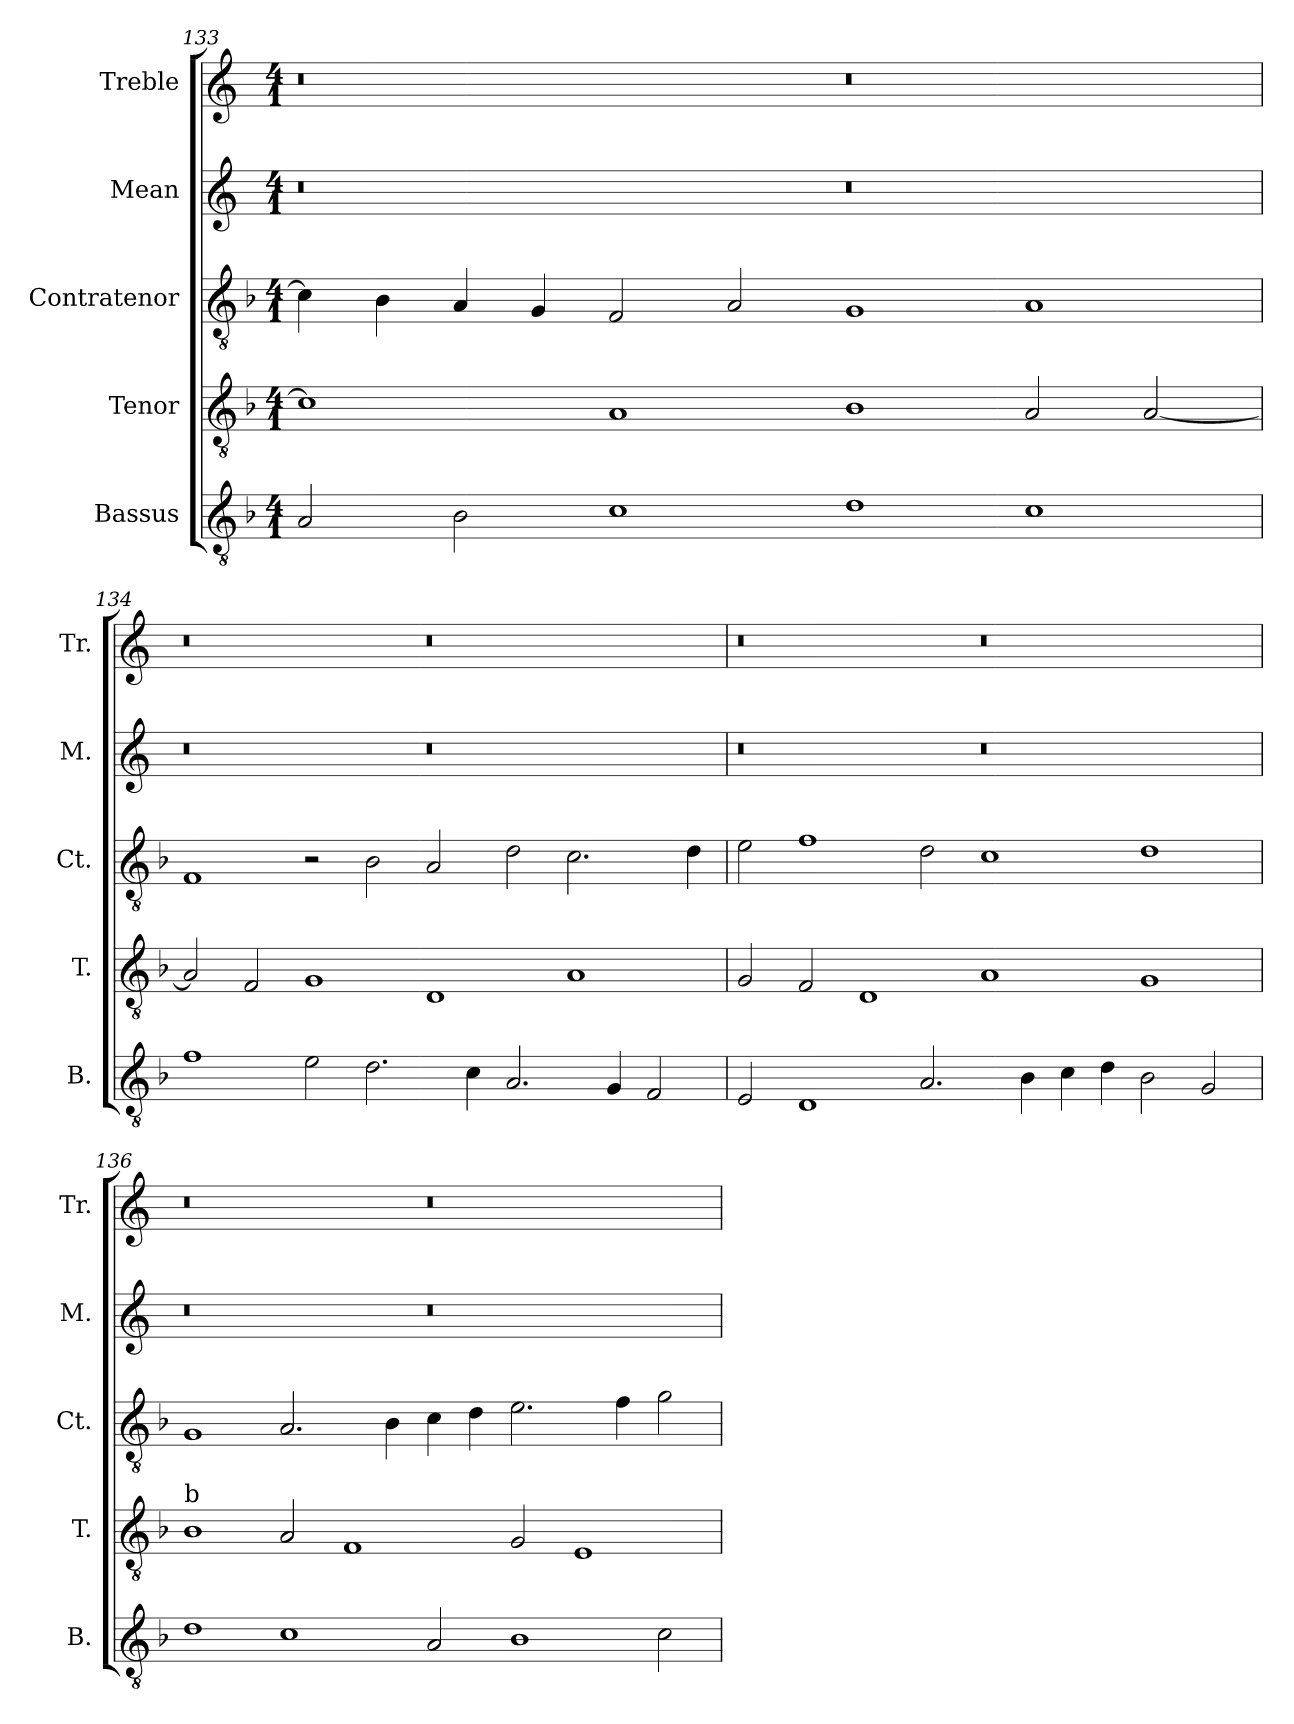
**kern	**kern	**kern	**kern	**kern
*part5	*part4	*part3	*part2	*part1
*staff5	*staff4	*staff3	*staff2	*staff1
*I"Bassus	*I"Tenor	*I"Contratenor	*I"Mean	*I"Treble
*I'B.	*I'T.	*I'Ct.	*I'M.	*I'Tr.
*clefGv2	*clefGv2	*clefGv2	*clefG2	*clefG2
*ITrd7c12	*ITrd7c12	*ITrd7c12	*	*
*k[b-]	*k[b-]	*k[b-]	*k[]	*k[]
*F:	*F:	*F:	*C:	*C:
*M4/1	*M4/1	*M4/1	*M4/1	*M4/1
=133	=133	=133	=133	=133
2AAi/	1Ci]	4Ci\]	0r	0r
.	.	4BB-i\	.	.
2BB-i\	.	4AAi/	.	.
.	.	4GGi/	.	.
1Ci	1AAi	2FFi/	.	.
.	.	2AAi/	.	.
1Di	1BB-i	1GGi	0r	0r
1Ci	2AAi/	1AAi	.	.
.	[<2AAi/	.	.	.
!!LO:LB:g=z
=134`	=134`	=134`	=134`	=134`
1Fi	2AAi/]	1FFi	0r	0r
.	2FFi/	.	.	.
2Ei\	1GGi	2r	.	.
2.Di\	.	2BB-i\	.	.
.	1DDi	2AAi/	0r	0r
4Ci\	.	.	.	.
2.AAi/	.	2Di\	.	.
.	1AAi	2.Ci\	.	.
4GGi/	.	.	.	.
2FFi/	.	.	.	.
.	.	4Di\	.	.
=135`	=135`	=135`	=135`	=135`
2EEi/	2GGi/	2Ei\	0r	0r
1DDi	2FFi/	1Fi	.	.
.	1DDi	.	.	.
2.AAi/	.	2Di\	.	.
.	1AAi	1Ci	0r	0r
4BB-i\	.	.	.	.
4Ci\	.	.	.	.
4Di\	.	.	.	.
2BB-i\	1GGi	1Di	.	.
2GGi/	.	.	.	.
!!LO:LB:g=z
=136`	=136`	=136`	=136`	=136`
!	!LO:TX:a:t=b	!	!	!
1Di	1BB-i	1GGi	0r	0r
1Ci	2AAi/	2.AAi/	.	.
.	1FFi	.	.	.
.	.	4BB-i\	.	.
2AAi/	.	4Ci\	0r	0r
.	.	4Di\	.	.
*k[]	*	*	*	*
1BBi	2GGi/	2.Ei\	.	.
.	1EEi	.	.	.
.	.	4Fi\	.	.
2Ci\	.	2Gi\	.	.
=`	=`	=`	=`	=`
*-	*-	*-	*-	*-
